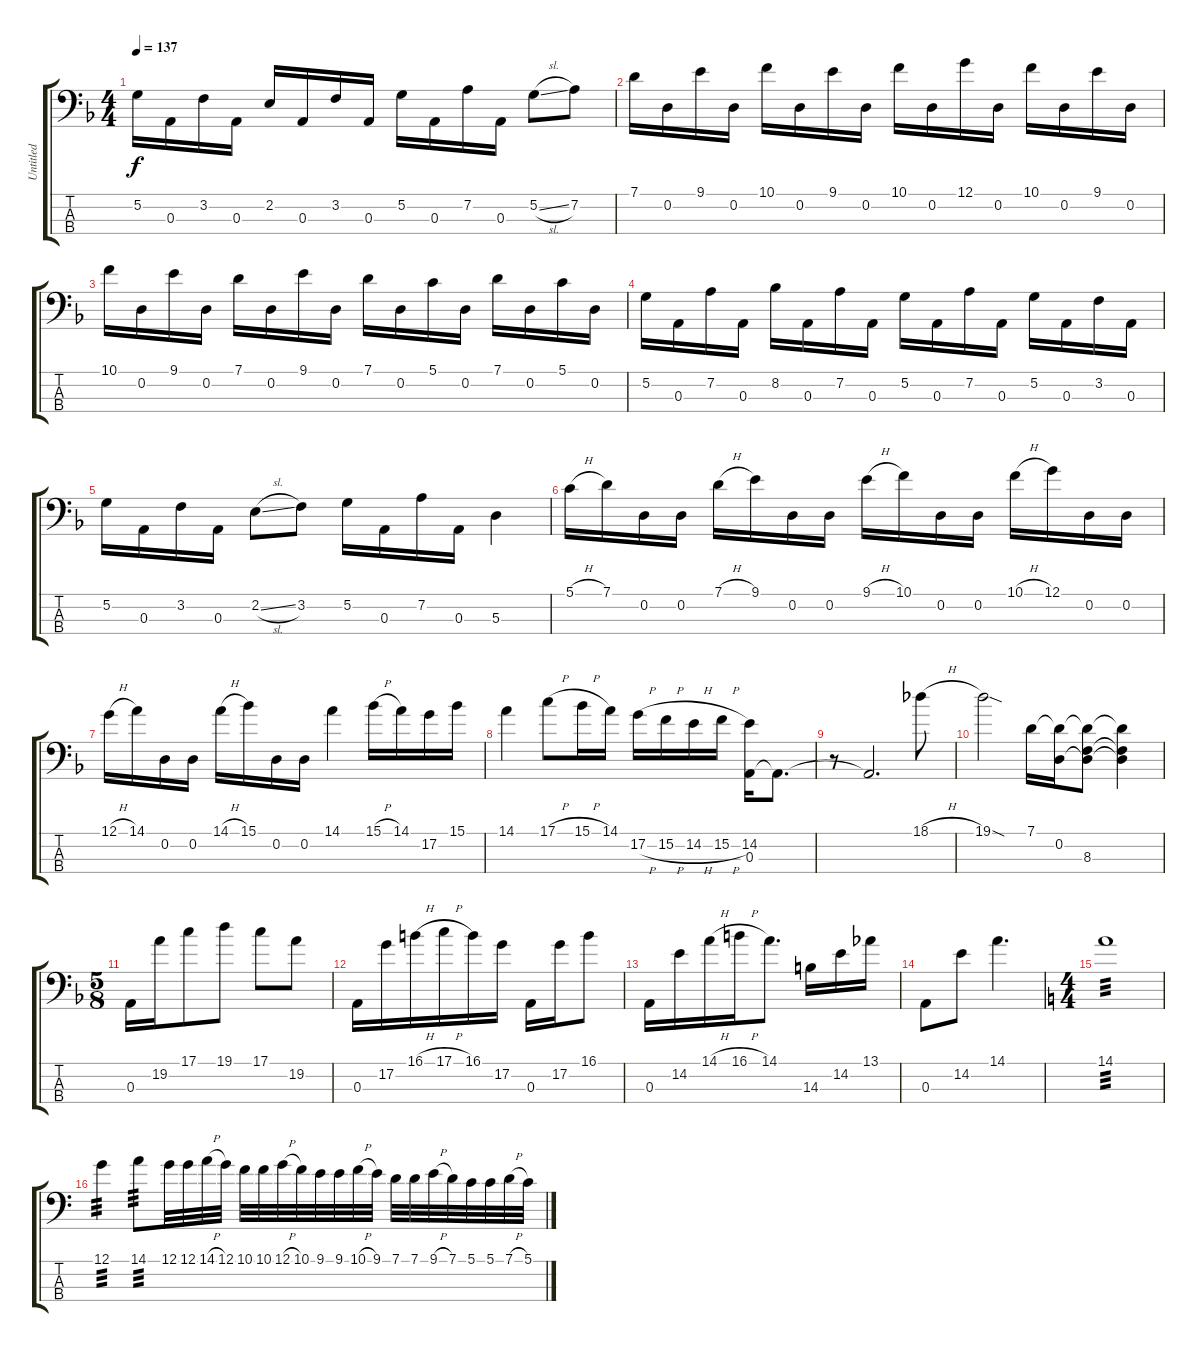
\track ("Untitled" "Untitled") {instrument electricbassfinger}
\staff {score tabs}
\tuning (G2 D2 A1 E1) {hide}
\ts (4 4)
\tempo 137
\clef f4
\ks f
5.2.16{dy f} 0.3.16 3.2.16 0.3.16 2.2.16 0.3.16 3.2.16 0.3.16 5.2.16 0.3.16 7.2.16 0.3.16 5.2{sl}.8 7.2.8 |
7.1.16 0.2.16 9.1.16 0.2.16 10.1.16 0.2.16 9.1.16 0.2.16 10.1.16 0.2.16 12.1.16 0.2.16 10.1.16 0.2.16 9.1.16 0.2.16 |
10.1.16 0.2.16 9.1.16 0.2.16 7.1.16 0.2.16 9.1.16 0.2.16 7.1.16 0.2.16 5.1.16 0.2.16 7.1.16 0.2.16 5.1.16 0.2.16 |
5.2.16 0.3.16 7.2.16 0.3.16 8.2.16 0.3.16 7.2.16 0.3.16 5.2.16 0.3.16 7.2.16 0.3.16 5.2.16 0.3.16 3.2.16 0.3.16 |
5.2.16 0.3.16 3.2.16 0.3.16 2.2{sl}.8 3.2.8 5.2.16 0.3.16 7.2.16 0.3.16 5.3.4 |
5.1{h}.16 7.1.16 0.2.16 0.2.16 7.1{h}.16 9.1.16 0.2.16 0.2.16 9.1{h}.16 10.1.16 0.2.16 0.2.16 10.1{h}.16 12.1.16 0.2.16 0.2.16 |
12.1{h}.16 14.1.16 0.2.16 0.2.16 14.1{h}.16 15.1.16 0.2.16 0.2.16 14.1.4 15.1{h}.16 14.1.16 17.2.16 15.1.16 |
14.1.4 17.1{h}.8 15.1{h}.16 14.1.16 17.2{h}.16 15.2{h}.16 14.2{h}.16 15.2{h}.16 (14.2 0.3).16 0.3{t}.8{d} |
r.8 0.3{t}.2{d} 18.1{h}.8 |
19.1{sod}.2 7.1.16 (7.1{t} 0.2).16 (7.1{t} 0.2{t} 8.3).8 (7.1{t} 0.2{t} 8.3{t}).4 |
\ts (5 8)
0.3.16 19.2.16 17.1.8 19.1.8 17.1.8 19.2.8 |
0.3.16 17.2.16 16.1{h}.16 17.1{h}.16 16.1.16 17.2.16 0.3.16 17.2.16 16.1.8 |
0.3.16 14.2.16 14.1{h}.16 16.1{h}.16 14.1.8{d} 14.3.16 14.2.16 13.1.16 |
0.3.8 14.2.8 14.1.4{d} |
\ts (4 4)
\ks c
14.1.1{tp 3} |
12.1.4{tp 3} 14.1.8{tp 3} 12.1.32 12.1.32 14.1{h}.32 12.1.32 10.1.32 10.1.32 12.1{h}.32 10.1.32 9.1.32 9.1.32 10.1{h}.32 9.1.32 7.1.32 7.1.32 9.1{h}.32 7.1.32 5.1.32 5.1.32 7.1{h}.32 5.1.32
